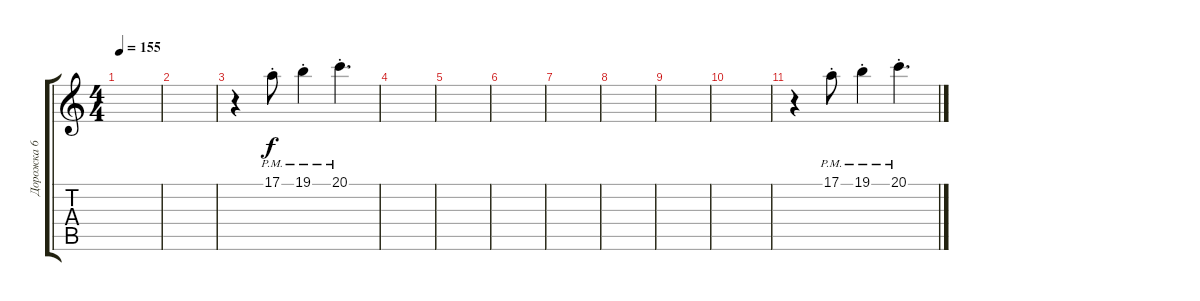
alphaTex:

\track ("Дорожка 6" "Дорожка 6") {instrument stringensemble1}
\staff {score tabs}
\tuning (E4 B3 G3 D3 A2 E2) {hide}
\ts (4 4)
\tempo 155
\clef g2
\ks c
|
|
r.4{instrument honkytonkpiano} 17.1{pm st}.8 19.1{pm st}.4 20.1{pm st}.4{d} |
|
|
|
|
|
|
|
r.4{instrument honkytonkpiano} 17.1{pm st}.8 19.1{pm st}.4 20.1{pm st}.4{d}
